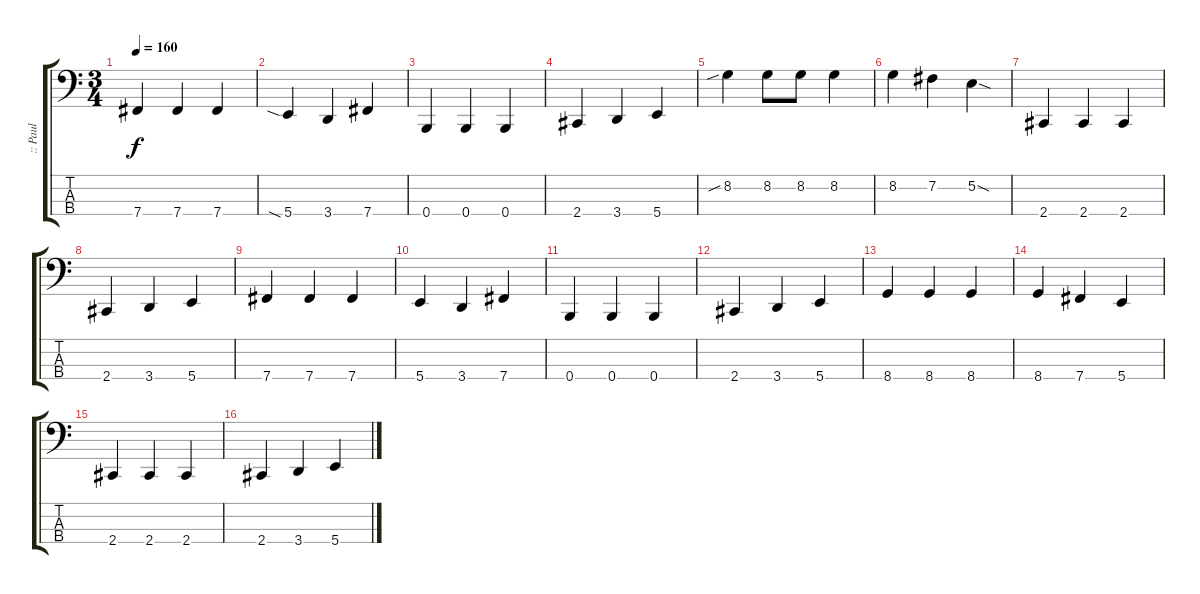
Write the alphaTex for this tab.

\track ("   :: Paul Dedrick Gray #2 ::" "   :: Paul") {instrument electricbassfinger}
\staff {score tabs}
\tuning (E2 B1 Gb1 B0) {hide}
\ts (3 4)
\tempo 160
\clef f4
\ks c
7.4.4{dy f} 7.4.4 7.4.4 |
5.4{sia}.4 3.4.4 7.4.4 |
0.4.4 0.4.4 0.4.4 |
2.4.4 3.4.4 5.4.4 |
8.2{sib}.4 8.2.8 8.2.8 8.2.4 |
8.2.4 7.2.4 5.2{sod}.4 |
2.4.4 2.4.4 2.4.4 |
2.4.4 3.4.4 5.4.4 |
7.4.4 7.4.4 7.4.4 |
5.4.4 3.4.4 7.4.4 |
0.4.4 0.4.4 0.4.4 |
2.4.4 3.4.4 5.4.4 |
8.4.4 8.4.4 8.4.4 |
8.4.4 7.4.4 5.4.4 |
2.4.4 2.4.4 2.4.4 |
2.4.4 3.4.4 5.4.4
